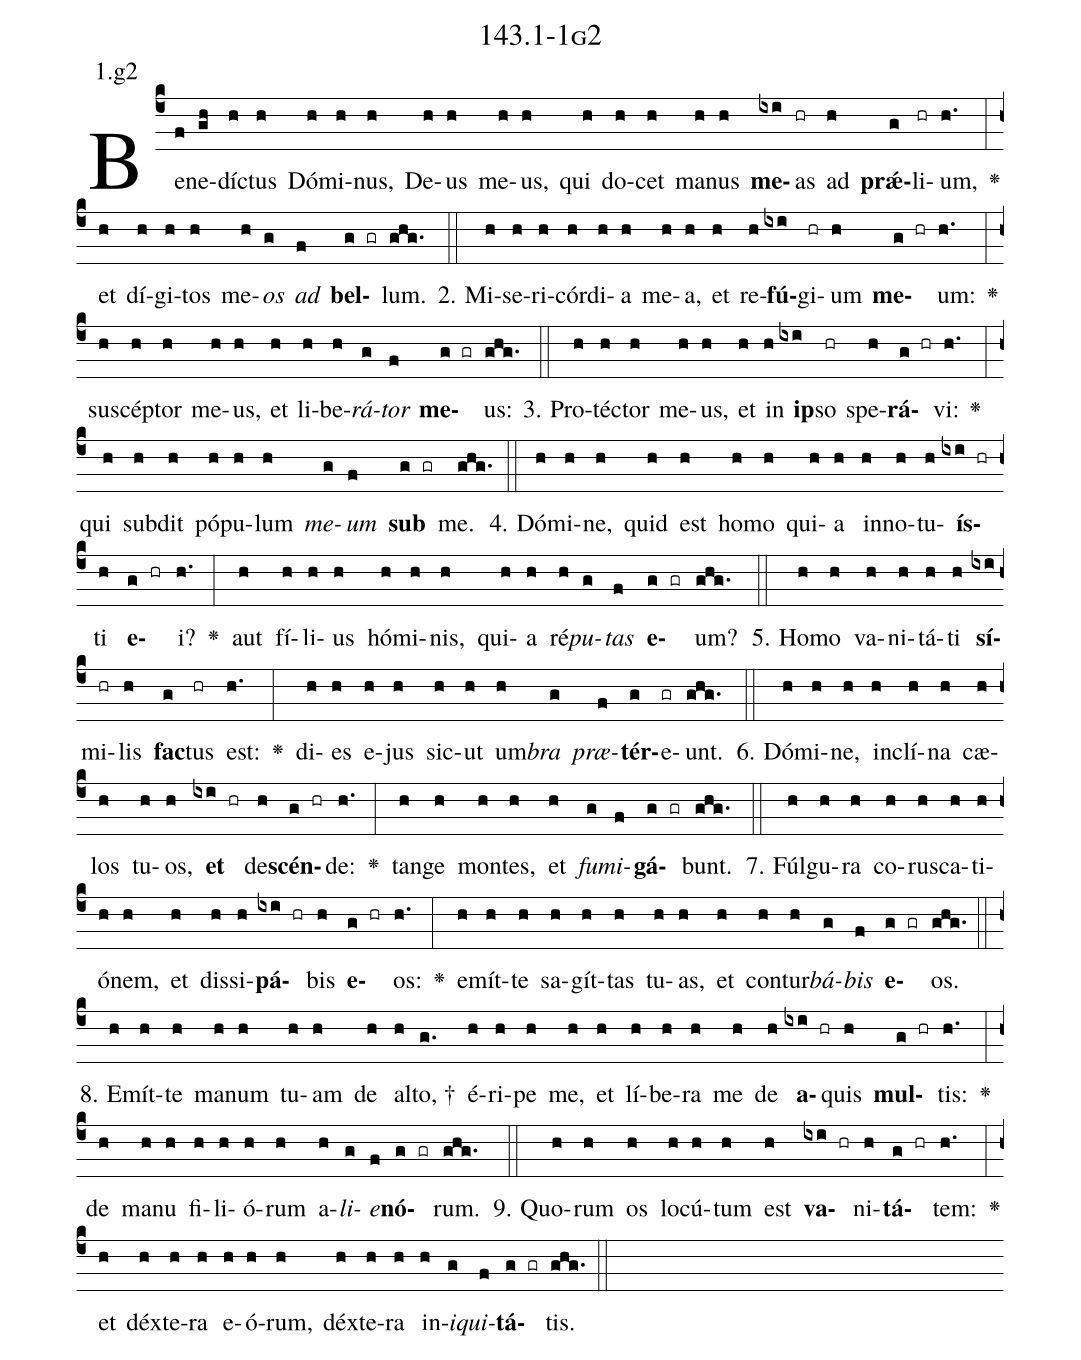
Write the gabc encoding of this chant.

name: 143.1-1g2;
annotation: 1.g2;
%%
(c4)Be(f)ne(gh)díc(h)tus(h) Dó(h)mi(h)nus,(h) De(h)us(h) me(h)us,(h) qui(h) do(h)cet(h) ma(h)nus(h) <b>me</b>(ixi)as(hr) ad(h) <b>prǽ</b>(g)li(hr)um,(h.) <v>\greheightstar</v>(:) et(h) dí(h)gi(h)tos(h) me(h)<i>os</i>(g) <i>ad</i>(f) <b>bel</b>(g gr)lum.(ghg.) (::)
2. Mi(h)se(h)ri(h)cór(h)di(h)a(h) me(h)a,(h) et(h) re(h)<b>fú</b>(ixi)gi(hr)um(h) <b>me</b>(g hr)um:(h.) <v>\greheightstar</v>(:) su(h)scép(h)tor(h) me(h)us,(h) et(h) li(h)be(h)<i>rá</i>(g)<i>tor</i>(f) <b>me</b>(g gr)us:(ghg.) (::)
3. Pro(h)téc(h)tor(h) me(h)us,(h) et(h) in(h) <b>ip</b>(ixi)so(hr) spe(h)<b>rá</b>(g hr)vi:(h.) <v>\greheightstar</v>(:) qui(h) sub(h)dit(h) pó(h)pu(h)lum(h) <i>me</i>(g)<i>um</i>(f) <b>sub</b>(g gr) me.(ghg.) (::)
4. Dó(h)mi(h)ne,(h) quid(h) est(h) ho(h)mo(h) qui(h)a(h) in(h)no(h)tu(h)<b>ís</b>(ixi hr)ti(h) <b>e</b>(g hr)i?(h.) <v>\greheightstar</v>(:) aut(h) fí(h)li(h)us(h) hó(h)mi(h)nis,(h) qui(h)a(h) ré(h)<i>pu</i>(g)<i>tas</i>(f) <b>e</b>(g gr)um?(ghg.) (::)
5. Ho(h)mo(h) va(h)ni(h)tá(h)ti(h) <b>sí</b>(ixi)mi(hr)lis(h) <b>fac</b>(g)tus(hr) est:(h.) <v>\greheightstar</v>(:) di(h)es(h) e(h)jus(h) sic(h)ut(h) um(h)<i>bra</i>(g) <i>præ</i>(f)<b>tér</b>(g)e(gr)unt.(ghg.) (::)
6. Dó(h)mi(h)ne,(h) in(h)clí(h)na(h) cæ(h)los(h) tu(h)os,(h) <b>et</b>(ixi hr) de(h)<b>scén</b>(g hr)de:(h.) <v>\greheightstar</v>(:) tan(h)ge(h) mon(h)tes,(h) et(h) <i>fu</i>(g)<i>mi</i>(f)<b>gá</b>(g gr)bunt.(ghg.) (::)
7. Fúl(h)gu(h)ra(h) co(h)rus(h)ca(h)ti(h)ó(h)nem,(h) et(h) dis(h)si(h)<b>pá</b>(ixi hr)bis(h) <b>e</b>(g hr)os:(h.) <v>\greheightstar</v>(:) e(h)mít(h)te(h) sa(h)gít(h)tas(h) tu(h)as,(h) et(h) con(h)tur(h)<i>bá</i>(g)<i>bis</i>(f) <b>e</b>(g gr)os.(ghg.) (::)
8. E(h)mít(h)te(h) ma(h)num(h) tu(h)am(h) de(h) al(h)to, †(g.) é(h)ri(h)pe(h) me,(h) et(h) lí(h)be(h)ra(h) me(h) de(h) <b>a</b>(ixi hr)quis(h) <b>mul</b>(g hr)tis:(h.) <v>\greheightstar</v>(:) de(h) ma(h)nu(h) fi(h)li(h)ó(h)rum(h) a(h)<i>li</i>(g)<i>e</i>(f)<b>nó</b>(g gr)rum.(ghg.) (::)
9. Quo(h)rum(h) os(h) lo(h)cú(h)tum(h) est(h) <b>va</b>(ixi hr)ni(h)<b>tá</b>(g hr)tem:(h.) <v>\greheightstar</v>(:) et(h) déx(h)te(h)ra(h) e(h)ó(h)rum,(h) déx(h)te(h)ra(h) in(h)<i>i</i>(g)<i>qui</i>(f)<b>tá</b>(g gr)tis.(ghg.) (::)
